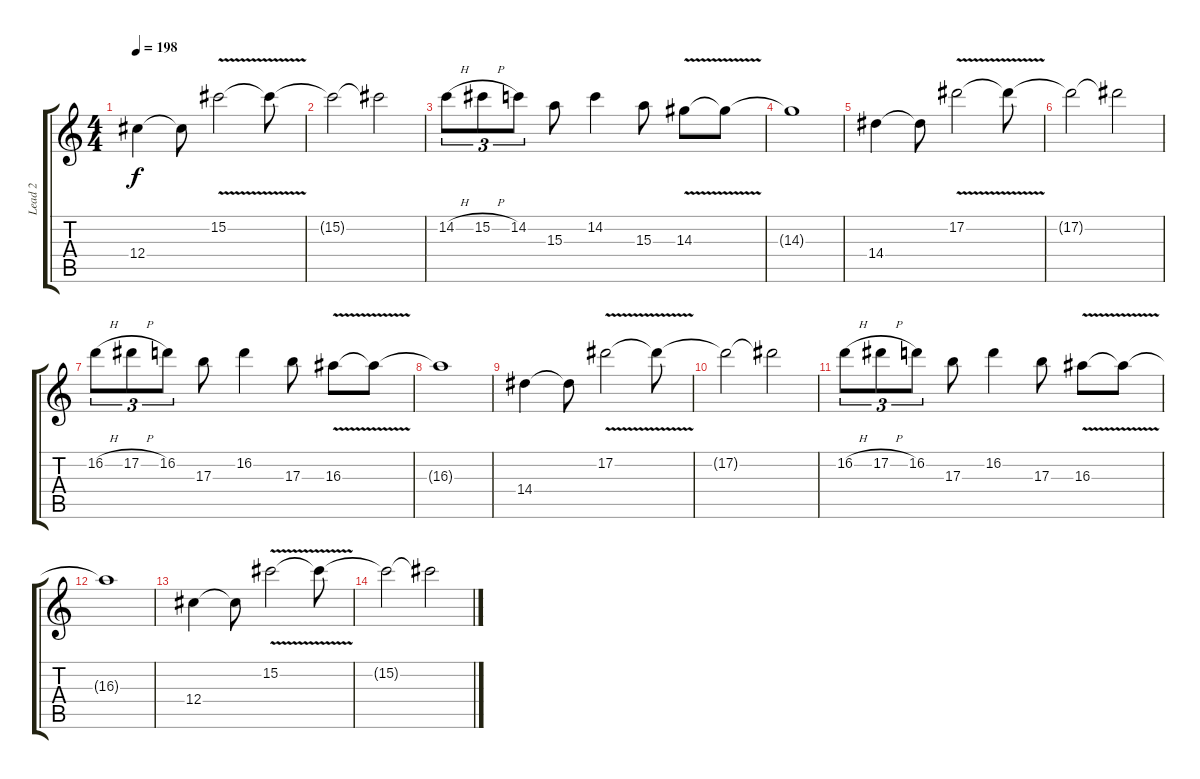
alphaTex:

\track ("Lead 2" "Lead 2") {instrument distortionguitar}
\staff {score tabs}
\tuning (Eb4 Bb3 Gb3 Db3 Ab2 Eb2) {hide}
\ts (4 4)
\tempo 198
\clef g2
\ks c
12.4.4{dy f} 12.4{t}.8 15.2{v}.2 15.2{t}.8 |
15.2{t}.2 15.2{t}.2 |
14.2{h}.8{tu (3 2)} 15.2{h}.8{tu (3 2)} 14.2.8{tu (3 2)} 15.3.8 14.2.4 15.3.8 14.3{v}.8 14.3{t}.8 |
14.3{t}.1 |
14.4.4 14.4{t}.8 17.2{v}.2 17.2{t}.8 |
17.2{t}.2 17.2{t}.2 |
16.2{h}.8{tu (3 2)} 17.2{h}.8{tu (3 2)} 16.2.8{tu (3 2)} 17.3.8 16.2.4 17.3.8 16.3{v}.8 16.3{t}.8 |
16.3{t}.1 |
14.4.4 14.4{t}.8 17.2{v}.2 17.2{t}.8 |
17.2{t}.2 17.2{t}.2 |
16.2{h}.8{tu (3 2)} 17.2{h}.8{tu (3 2)} 16.2.8{tu (3 2)} 17.3.8 16.2.4 17.3.8 16.3{v}.8 16.3{t}.8 |
16.3{t}.1 |
12.4.4 12.4{t}.8 15.2{v}.2 15.2{t}.8 |
15.2{t}.2 15.2{t}.2
